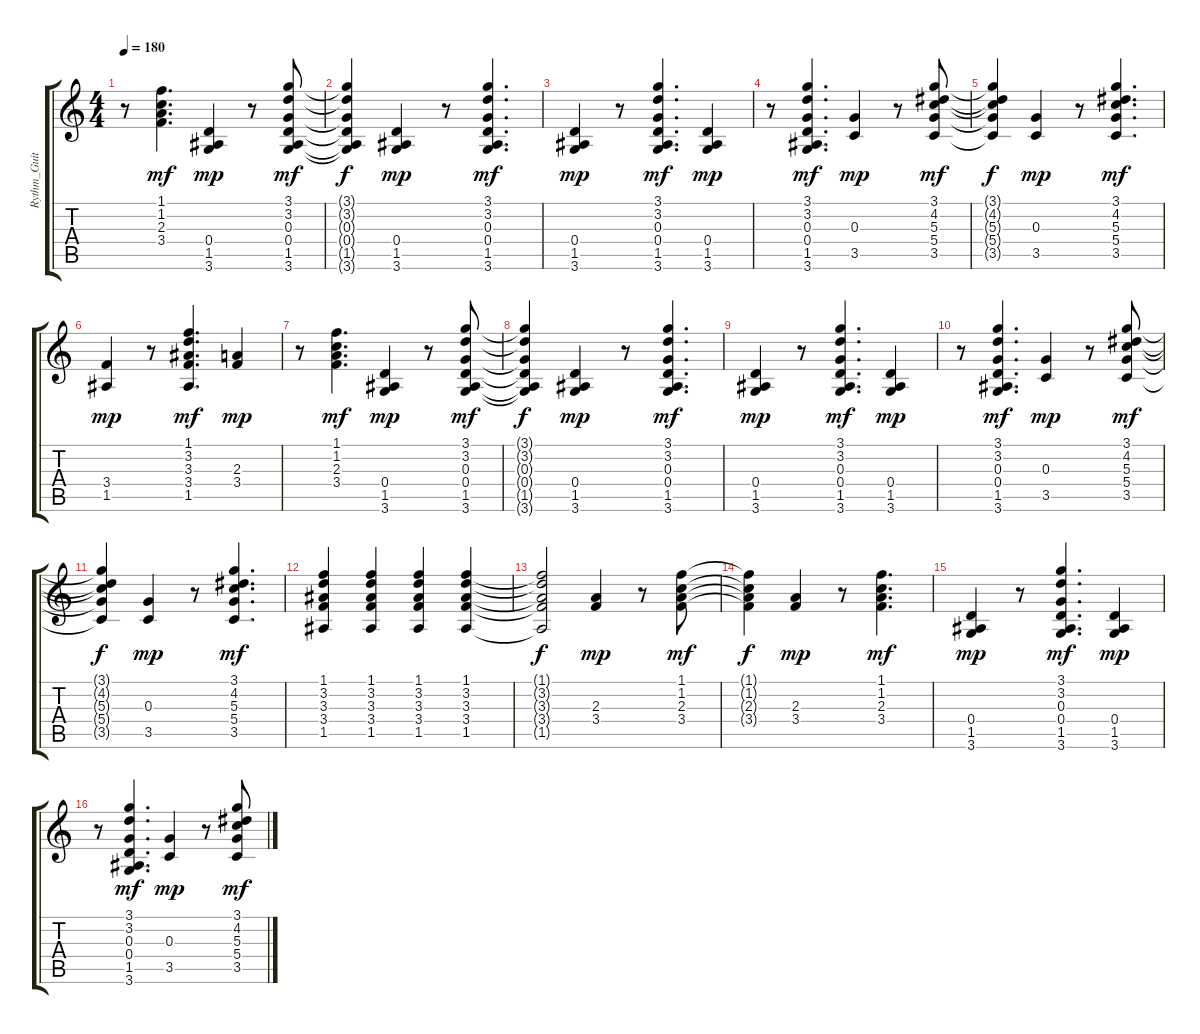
\track ("Rythm_Guitar" "Rythm_Guit") {instrument electricguitarclean}
\staff {score tabs}
\tuning (E4 B3 G3 D3 A2 E2) {hide}
\ts (4 4)
\tempo 180
\clef g2
\ks c
r.8{dy mp} (1.1 1.2 2.3 3.4).4{d dy mf} (0.4 1.5 3.6).4{dy mp} r.8 (3.1 3.2 0.3 0.4 1.5 3.6).8{dy mf} |
(3.1{t} 3.2{t} 0.3{t} 0.4{t} 1.5{t} 3.6{t}).4{dy f} (0.4 1.5 3.6).4{dy mp} r.8 (3.1 3.2 0.3 0.4 1.5 3.6).4{d dy mf} |
(0.4 1.5 3.6).4{dy mp} r.8 (3.1 3.2 0.3 0.4 1.5 3.6).4{d dy mf} (0.4 1.5 3.6).4{dy mp} |
r.8 (3.1 3.2 0.3 0.4 1.5 3.6).4{d dy mf} (0.3 3.5).4{dy mp} r.8 (3.1 4.2 5.3 5.4 3.5).8{dy mf} |
(3.1{t} 4.2{t} 5.3{t} 5.4{t} 3.5{t}).4{dy f} (0.3 3.5).4{dy mp} r.8 (3.1 4.2 5.3 5.4 3.5).4{d dy mf} |
(3.4 1.5).4{dy mp} r.8 (1.1 3.2 3.3 3.4 1.5).4{d dy mf} (2.3 3.4).4{dy mp} |
r.8 (1.1 1.2 2.3 3.4).4{d dy mf} (0.4 1.5 3.6).4{dy mp} r.8 (3.1 3.2 0.3 0.4 1.5 3.6).8{dy mf} |
(3.1{t} 3.2{t} 0.3{t} 0.4{t} 1.5{t} 3.6{t}).4{dy f} (0.4 1.5 3.6).4{dy mp} r.8 (3.1 3.2 0.3 0.4 1.5 3.6).4{d dy mf} |
(0.4 1.5 3.6).4{dy mp} r.8 (3.1 3.2 0.3 0.4 1.5 3.6).4{d dy mf} (0.4 1.5 3.6).4{dy mp} |
r.8 (3.1 3.2 0.3 0.4 1.5 3.6).4{d dy mf} (0.3 3.5).4{dy mp} r.8 (3.1 4.2 5.3 5.4 3.5).8{dy mf} |
(3.1{t} 4.2{t} 5.3{t} 5.4{t} 3.5{t}).4{dy f} (0.3 3.5).4{dy mp} r.8 (3.1 4.2 5.3 5.4 3.5).4{d dy mf} |
(1.1 3.2 3.3 3.4 1.5).4 (1.1 3.2 3.3 3.4 1.5).4 (1.1 3.2 3.3 3.4 1.5).4 (1.1 3.2 3.3 3.4 1.5).4 |
(1.1{t} 3.2{t} 3.3{t} 3.4{t} 1.5{t}).2{dy f} (2.3 3.4).4{dy mp} r.8 (1.1 1.2 2.3 3.4).8{dy mf} |
(1.1{t} 1.2{t} 2.3{t} 3.4{t}).4{dy f} (2.3 3.4).4{dy mp} r.8 (1.1 1.2 2.3 3.4).4{d dy mf} |
(0.4 1.5 3.6).4{dy mp} r.8 (3.1 3.2 0.3 0.4 1.5 3.6).4{d dy mf} (0.4 1.5 3.6).4{dy mp} |
r.8 (3.1 3.2 0.3 0.4 1.5 3.6).4{d dy mf} (0.3 3.5).4{dy mp} r.8 (3.1 4.2 5.3 5.4 3.5).8{dy mf}
